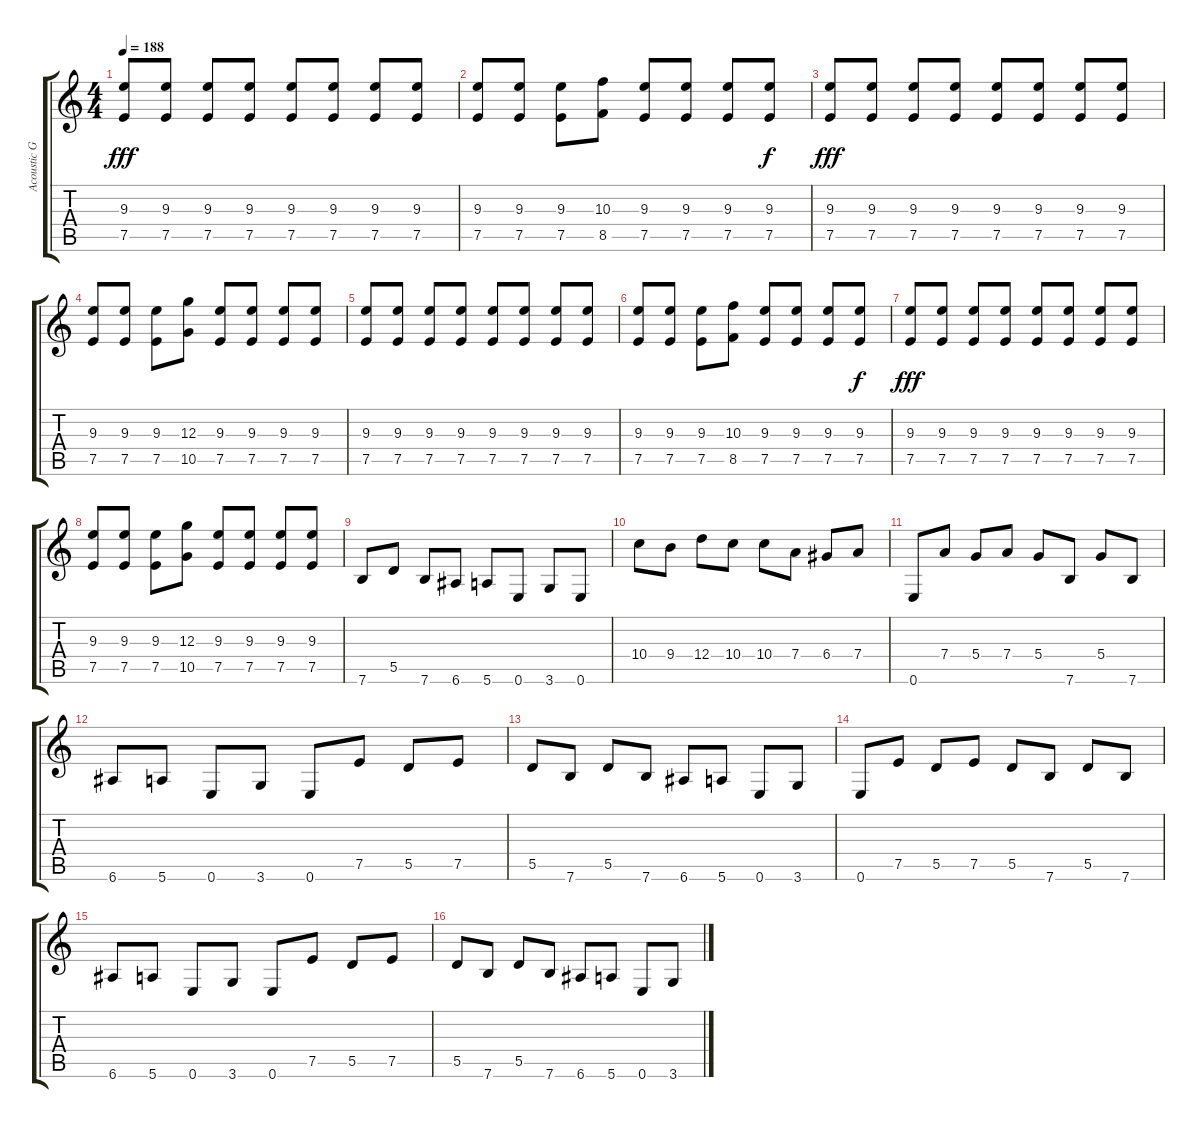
\track ("Acoustic Guitar" "Acoustic G") {instrument acousticguitarnylon}
\staff {score tabs}
\tuning (E4 B3 G3 D3 A2 E2) {hide}
\ts (4 4)
\tempo 188
\clef g2
\ks c
(9.3 7.5).8{dy fff} (9.3 7.5).8 (9.3 7.5).8 (9.3 7.5).8 (9.3 7.5).8 (9.3 7.5).8 (9.3 7.5).8 (9.3 7.5).8 |
(9.3 7.5).8 (9.3 7.5).8 (9.3 7.5).8 (10.3 8.5).8 (9.3 7.5).8 (9.3 7.5).8 (9.3 7.5).8 (9.3 7.5).8{dy f} |
(9.3 7.5).8{dy fff} (9.3 7.5).8 (9.3 7.5).8 (9.3 7.5).8 (9.3 7.5).8 (9.3 7.5).8 (9.3 7.5).8 (9.3 7.5).8 |
(9.3 7.5).8 (9.3 7.5).8 (9.3 7.5).8 (12.3 10.5).8 (9.3 7.5).8 (9.3 7.5).8 (9.3 7.5).8 (9.3 7.5).8 |
(9.3 7.5).8 (9.3 7.5).8 (9.3 7.5).8 (9.3 7.5).8 (9.3 7.5).8 (9.3 7.5).8 (9.3 7.5).8 (9.3 7.5).8 |
(9.3 7.5).8 (9.3 7.5).8 (9.3 7.5).8 (10.3 8.5).8 (9.3 7.5).8 (9.3 7.5).8 (9.3 7.5).8 (9.3 7.5).8{dy f} |
(9.3 7.5).8{dy fff} (9.3 7.5).8 (9.3 7.5).8 (9.3 7.5).8 (9.3 7.5).8 (9.3 7.5).8 (9.3 7.5).8 (9.3 7.5).8 |
(9.3 7.5).8 (9.3 7.5).8 (9.3 7.5).8 (12.3 10.5).8 (9.3 7.5).8 (9.3 7.5).8 (9.3 7.5).8 (9.3 7.5).8 |
7.6.8 5.5.8 7.6.8 6.6.8 5.6.8 0.6.8 3.6.8 0.6.8 |
10.4.8 9.4.8 12.4.8 10.4.8 10.4.8 7.4.8 6.4.8 7.4.8 |
0.6.8 7.4.8 5.4.8 7.4.8 5.4.8 7.6.8 5.4.8 7.6.8 |
6.6.8 5.6.8 0.6.8 3.6.8 0.6.8 7.5.8 5.5.8 7.5.8 |
5.5.8 7.6.8 5.5.8 7.6.8 6.6.8 5.6.8 0.6.8 3.6.8 |
0.6.8 7.5.8 5.5.8 7.5.8 5.5.8 7.6.8 5.5.8 7.6.8 |
6.6.8 5.6.8 0.6.8 3.6.8 0.6.8 7.5.8 5.5.8 7.5.8 |
5.5.8 7.6.8 5.5.8 7.6.8 6.6.8 5.6.8 0.6.8 3.6.8
